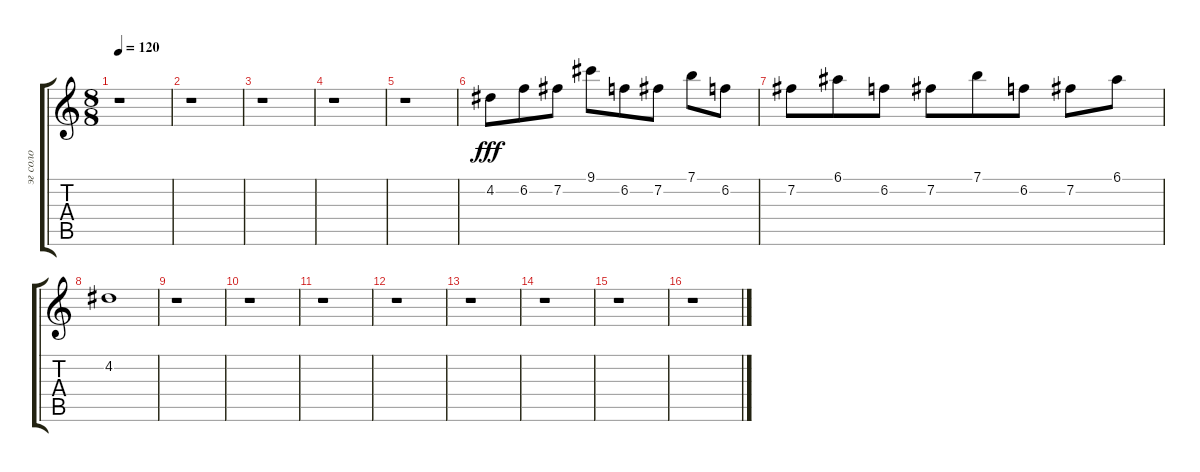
\track ("эг соло" "эг соло") {instrument overdrivenguitar}
\staff {score tabs}
\tuning (E4 B3 G3 D3 A2 E2) {hide}
\ts (8 8)
\tempo 120
\clef g2
\ks c
r.1{dy fff} |
r.1 |
r.1 |
r.1 |
r.1 |
4.2.8 6.2.8 7.2.8 9.1.8 6.2.8 7.2.8 7.1.8 6.2.8 |
7.2.8 6.1.8 6.2.8 7.2.8 7.1.8 6.2.8 7.2.8 6.1.8 |
4.2.1 |
r.1 |
r.1 |
r.1 |
r.1 |
r.1 |
r.1 |
r.1 |
r.1
